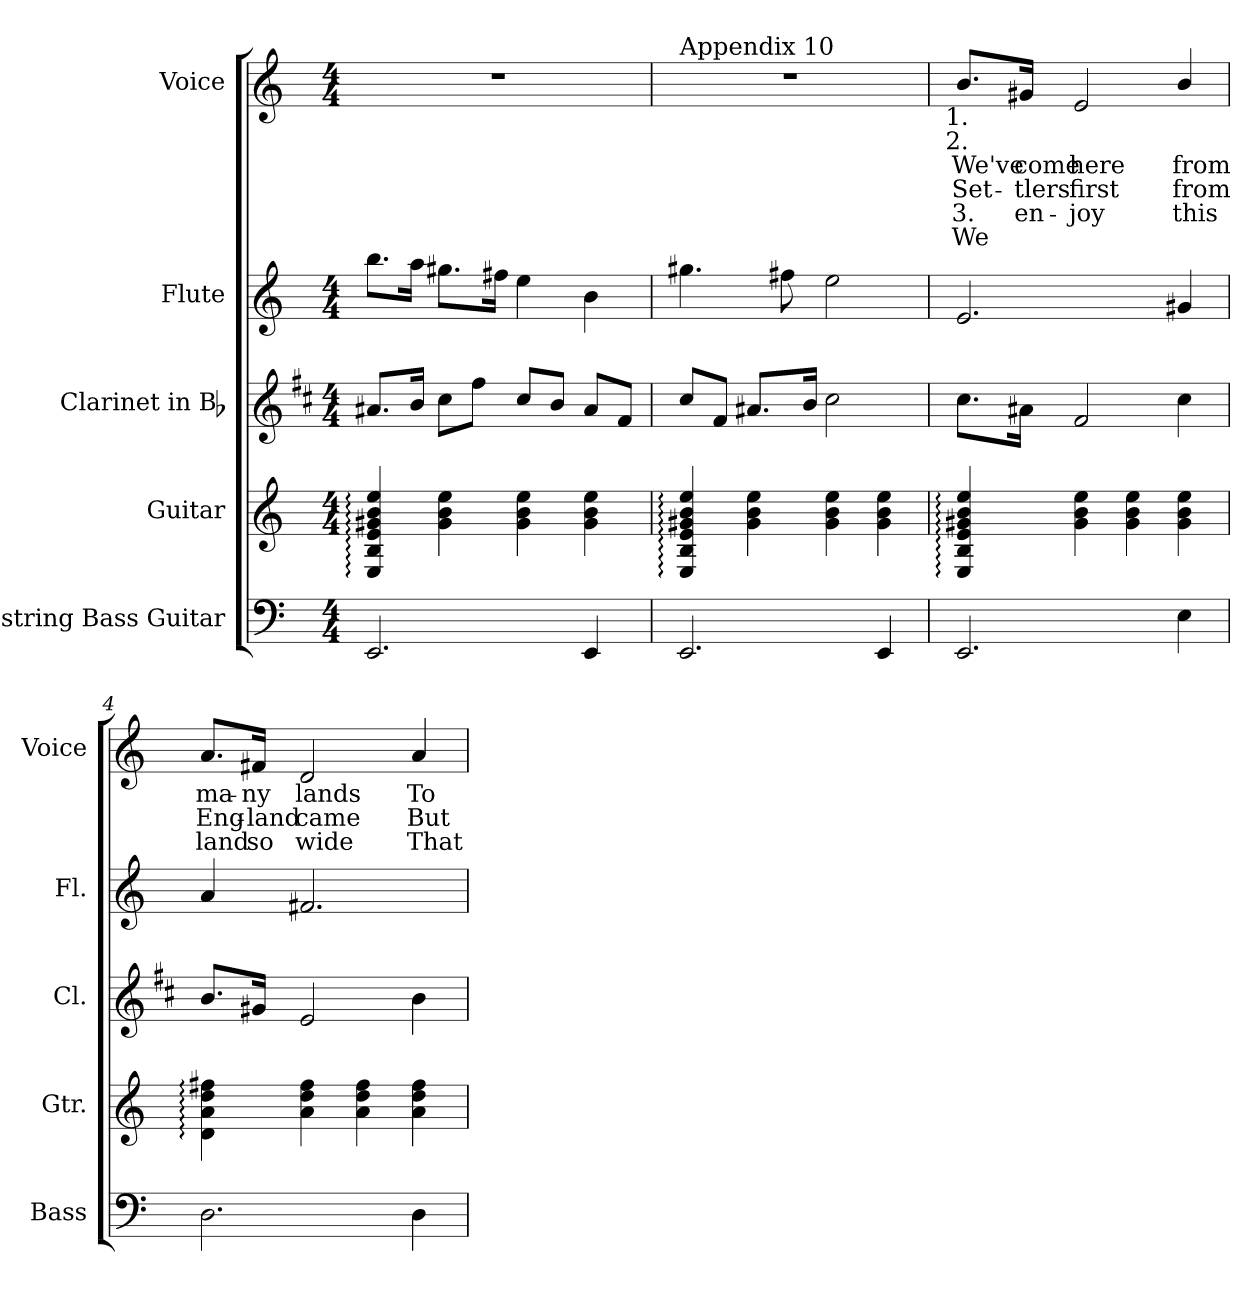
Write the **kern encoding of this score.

**kern	**kern	**kern	**kern	**kern	**text	**text	**text	**text
*part5	*part4	*part3	*part2	*part1	*part1	*part1	*part1	*part1
*staff5	*staff4	*staff3	*staff2	*staff1	*staff1	*staff1	*staff1	*staff1
*I"4-string Bass Guitar	*I"Guitar	*I"Clarinet in Bb	*I"Flute	*I"Voice	*	*	*	*
*I'Bass	*I'Gtr.	*I'Cl.	*I'Fl.	*I'Voice	*	*	*	*
!!LO:PB:g=z
*clefF4	*clefG2	*clefG2	*clefG2	*clefG2	*	*	*	*
*ITrd7c12	*ITrd7c12	*ITrd1c2	*	*	*	*	*	*
*k[]	*k[]	*k[]	*k[]	*k[]	*	*	*	*
*C:	*C:	*C:	*C:	*C:	*	*	*	*
*M4/4	*M4/4	*M4/4	*M4/4	*M4/4	*	*	*	*
*MM112	*MM112	*MM112	*MM112	*MM112	*	*	*	*
=1	=1	=1	=1	=1	=1	=1	=1	=1
2.EEEi/	4EEi/: 4BBi: 4Ei: 4G#Xi: 4Bi: 4ei:	8.g#Xi/L	8.bbi\L	1r	.	.	.	.
.	.	16ai/Jk	16aai\Jk	.	.	.	.	.
.	4G#i\ 4Bi 4ei	8bi\L	8.gg#Xi\L	.	.	.	.	.
.	.	8eei\J	.	.	.	.	.	.
.	.	.	16ff#Xi\Jk	.	.	.	.	.
.	4G#i\ 4Bi 4ei	8bi/L	4eei\	.	.	.	.	.
.	.	8ai/J	.	.	.	.	.	.
4EEEi/	4G#i\ 4Bi 4ei	8g#i/L	4bi\	.	.	.	.	.
.	.	8ei/J	.	.	.	.	.	.
=2	=2	=2	=2	=2	=2	=2	=2	=2
!	!	!	!	!LO:TX:a:t=Appendix 10	!	!	!	!
2.EEEi/	4EEi/: 4BBi: 4Ei: 4G#Xi: 4Bi: 4ei:	8bi/L	4.gg#Xi\	1r	.	.	.	.
.	.	8ei/J	.	.	.	.	.	.
.	4G#i\ 4Bi 4ei	8.g#Xi/L	.	.	.	.	.	.
.	.	.	8ff#Xi\	.	.	.	.	.
.	.	16ai/Jk	.	.	.	.	.	.
.	4G#i\ 4Bi 4ei	2bi\	2eei\	.	.	.	.	.
4EEEi/	4G#i\ 4Bi 4ei	.	.	.	.	.	.	.
=3	=3	=3	=3	=3	=3	=3	=3	=3
!	!	!	!	!LO:TX:b:cj:t=1.	!	!	!	!
!	!	!	!	!LO:TX:b:cj:t=2.	!	!	!	!
!	!	!	!	!	!LO:LY:b:color=#000000	!LO:LY:b:color=#000000	!LO:LY:b:color=#000000	!LO:LY:b:color=#000000
2.EEEi/	4EEi/: 4BBi: 4Ei: 4G#Xi: 4Bi: 4ei:	8.bi\L	2.ei/	8.bi/L	We've	Set-	3.	We
!	!	!	!	!	!LO:LY:b:color=#000000	!LO:LY:b:color=#000000	!LO:LY:b:color=#000000	!
.	.	16g#Xi\Jk	.	16g#Xi/Jk	come	-tlers	en-	.
!	!	!	!	!	!LO:LY:b:color=#000000	!LO:LY:b:color=#000000	!LO:LY:b:color=#000000	!
.	4G#i\ 4Bi 4ei	2ei/	.	2ei/	here	first	-joy	.
.	4G#i\ 4Bi 4ei	.	.	.	.	.	.	.
!	!	!	!	!	!LO:LY:b:color=#000000	!LO:LY:b:color=#000000	!LO:LY:b:color=#000000	!
4EEi\	4G#i\ 4Bi 4ei	4bi\	4g#Xi/	4bi/	from	from	this	.
=4	=4	=4	=4	=4	=4	=4	=4	=4
!	!	!	!	!	!LO:LY:b:color=#000000	!LO:LY:b:color=#000000	!LO:LY:b:color=#000000	!
2.DDi\	4Di\: 4Ai: 4di: 4f#Xi:	8.ai/L	4ai/	8.ai/L	ma-	Eng-	land	.
!	!	!	!	!	!LO:LY:b:color=#000000	!LO:LY:b:color=#000000	!LO:LY:b:color=#000000	!
.	.	16f#Xi/Jk	.	16f#Xi/Jk	-ny	-land	so	.
!	!	!	!	!	!LO:LY:b:color=#000000	!LO:LY:b:color=#000000	!LO:LY:b:color=#000000	!
.	4Ai\ 4di 4f#i	2di/	2.f#Xi/	2di/	lands	came	wide	.
.	4Ai\ 4di 4f#i	.	.	.	.	.	.	.
!	!	!	!	!	!LO:LY:b:color=#000000	!LO:LY:b:color=#000000	!LO:LY:b:color=#000000	!
4DDi\	4Ai\ 4di 4f#i	4ai\	.	4ai/	To	But	That	.
=	=	=	=	=	=	=	=	=
*-	*-	*-	*-	*-	*-	*-	*-	*-
